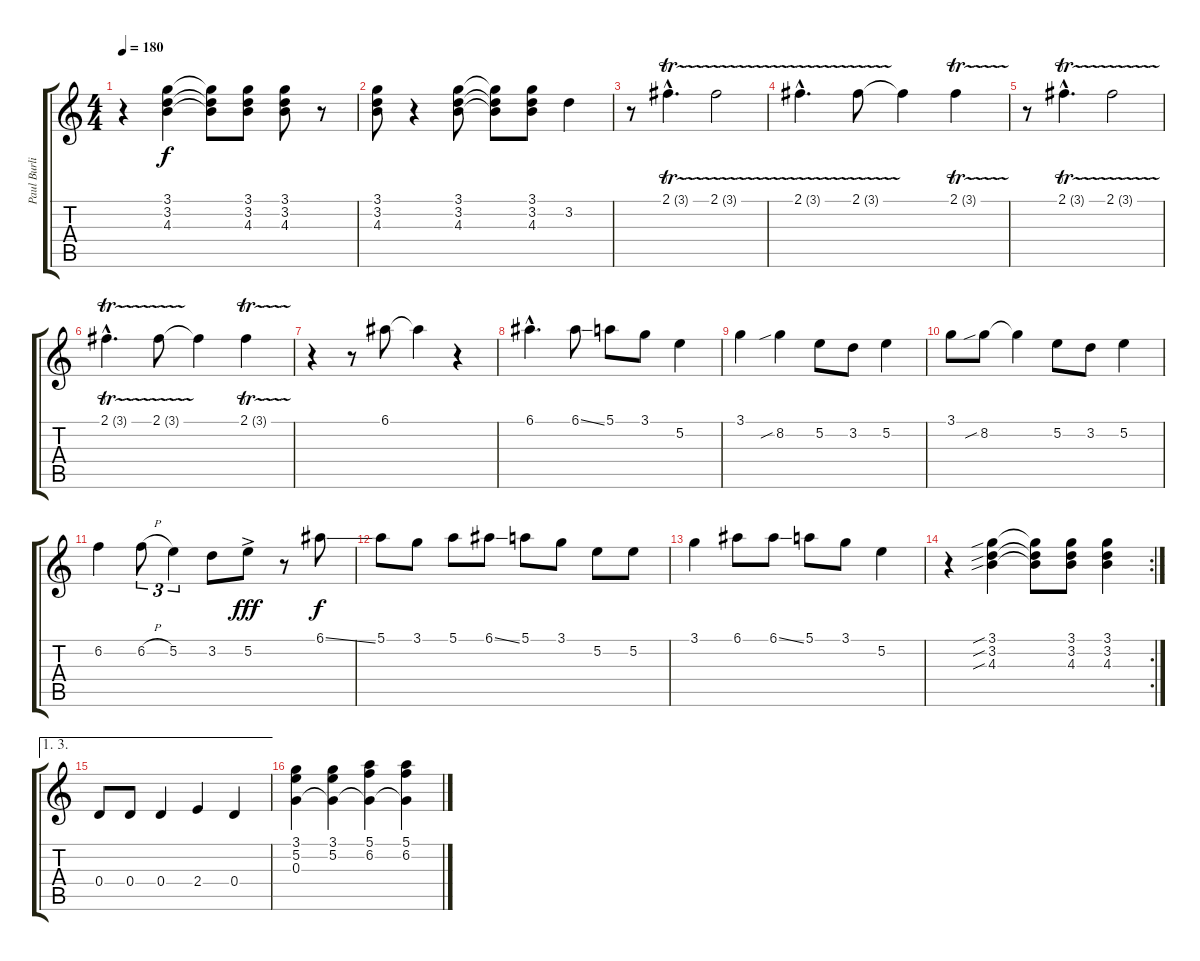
\track ("Paul Burlison" "Paul Burli") {instrument electricguitarjazz}
\staff {score tabs}
\tuning (E4 B3 G3 D3 A2 E2) {hide}
\ts (4 4)
\tempo 180
\clef g2
\ks c
r.4{dy fff} (3.1 3.2 4.3).4{dy f} (3.1{t} 3.2{t} 4.3{t}).8 (3.1 3.2 4.3).8 (3.1 3.2 4.3).8 r.8 |
(3.1 3.2 4.3).8 r.4 (3.1 3.2 4.3).8 (3.1{t} 3.2{t} 4.3{t}).8 (3.1 3.2 4.3).8 3.2.4 |
r.8 2.1{tr (3 32) hac}.4{d} 2.1{tr (3 32)}.2 |
2.1{tr (3 32) hac}.4{d} 2.1{tr (3 32)}.8 2.1{t}.4 2.1{tr (3 32)}.4 |
r.8 2.1{tr (3 32) hac}.4{d} 2.1{tr (3 32)}.2 |
2.1{tr (3 32) hac}.4{d} 2.1{tr (3 32)}.8 2.1{t}.4 2.1{tr (3 32)}.4 |
r.4 r.8 6.1.8 6.1{t}.4 r.4 |
6.1{hac}.4{d} 6.1{ss}.8 5.1.8 3.1.8 5.2.4 |
3.1.4 8.2{sib}.4 5.2.8 3.2.8 5.2.4 |
3.1.8 8.2{sib}.8 8.2{t}.4 5.2.8 3.2.8 5.2.4 |
6.2.4 6.2{h}.8{tu (3 2)} 5.2.4{tu (3 2)} 3.2.8 5.2{ac}.8{dy fff} r.8 6.1{ss}.8{dy f} |
5.1.8 3.1.8 5.1.8 6.1{ss}.8 5.1.8 3.1.8 5.2.8 5.2.8 |
3.1.4 6.1.8 6.1{ss}.8 5.1.8 3.1.8 5.2.4 |
\rc 2
r.4 (3.1{sib} 3.2{sib} 4.3{sib}).4 (3.1{t} 3.2{t} 4.3{t}).8 (3.1 3.2 4.3).8 (3.1 3.2 4.3).4 |
\ae (1 3)
0.4.8 0.4.8 0.4.4 2.4.4 0.4.4 |
(3.1 5.2 0.3).4 (3.1 5.2 0.3{t}).4 (5.1 6.2 0.3{t}).4 (5.1 6.2 0.3{t}).4
